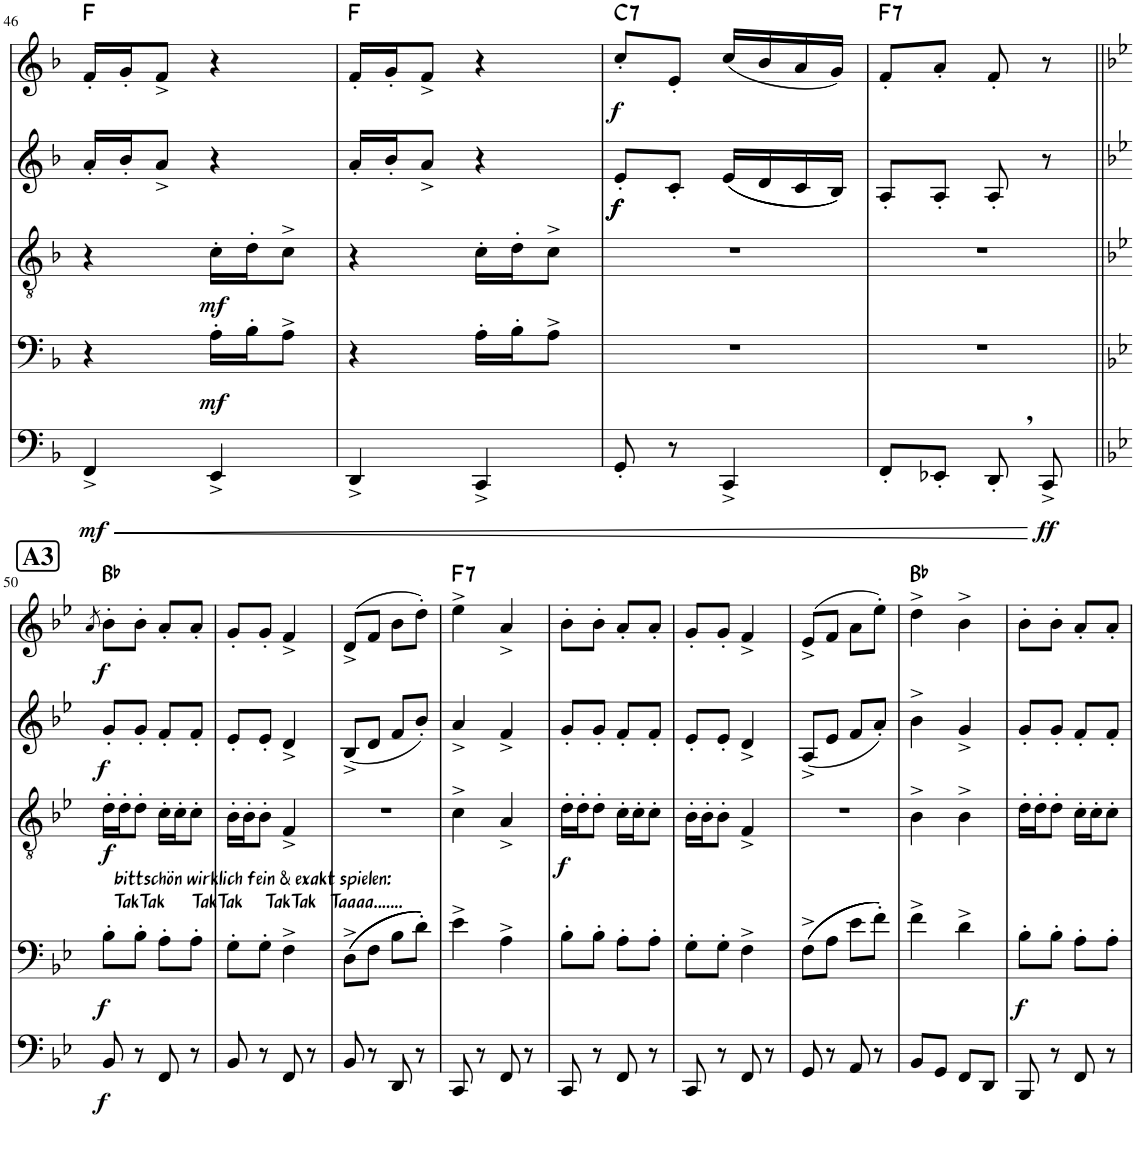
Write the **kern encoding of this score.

**kern	**dynam	**kern	**dynam	**kern	**dynam	**kern	**dynam	**kern	**dynam	**harte
*part5	*part5	*part4	*part4	*part3	*part3	*part2	*part2	*part1	*part1	*part1
*staff5	*staff5	*staff4	*staff4	*staff3	*staff3	*staff2	*staff2	*staff1	*staff1	*
*I"Tuba (C)	*	*I"Trombone (C)	*	*I"Bass-Tp (Bb)	*	*I"2nd flh (Bb)	*	*I"1st flh (Bb)	*	*
*I'Tba	*	*I'Trb	*	*	*	*	*	*	*	*
!!LO:PB:g=z
*clefF4	*	*clefF4	*	*clefGv2	*	*clefG2	*	*clefG2	*	*
*	*	*	*	*ITrd1c2	*	*ITrd1c2	*	*ITrd1c2	*	*
*k[b-]	*	*k[b-]	*	*k[b-]	*	*k[b-]	*	*k[b-]	*	*
*M2/4	*	*M2/4	*	*M2/4	*	*M2/4	*	*M2/4	*	*
=46	=46	=46	=46	=46	=46	=46	=46	=46	=46	=46
!	!LO:HP:b	!	!	!	!	!	!	!	!	!
!	!LO:DY:n=1:b	!	!	!	!	!	!	!	!	!
4FF^/	< mf	4r	.	4r	.	16a'/LL	.	16f'/LL	.	F:maj
.	.	.	.	.	.	16b-'/J	.	16g'/J	.	.
.	.	.	.	.	.	8a^/J	.	8f^/J	.	.
!	!	!	!LO:DY:b	!	!LO:DY:b	!	!	!	!	!
4EE^/	.	16A'\LL	mf	16c'\LL	mf	4r	.	4r	.	.
.	.	16B-'\J	.	16d'\J	.	.	.	.	.	.
.	.	8A^\J	.	8c^\J	.	.	.	.	.	.
=47	=47	=47	=47	=47	=47	=47	=47	=47	=47	=47
4DD^/	.	4r	.	4r	.	16a'/LL	.	16f'/LL	.	F:maj
.	.	.	.	.	.	16b-'/J	.	16g'/J	.	.
.	.	.	.	.	.	8a^/J	.	8f^/J	.	.
4CC^/	.	16A'\LL	.	16c'\LL	.	4r	.	4r	.	.
.	.	16B-'\J	.	16d'\J	.	.	.	.	.	.
.	.	8A^\J	.	8c^\J	.	.	.	.	.	.
=48	=48	=48	=48	=48	=48	=48	=48	=48	=48	=48
!	!	!	!	!	!	!	!LO:DY:b	!	!	!
!	!	!	!	!	!	!	!LO:DY:n=1:b	!	!	!
!	!	!	!	!	!	!	!LO:DY:n=2:b	!	!LO:DY:b	!LO:H:kt=7
8GG'/	.	2r	.	2r	.	8e'/L	f f f	8cc'/L	f	C:7
8r	.	.	.	.	.	8c'/J	.	8e'/J	.	.
4CC^/	.	.	.	.	.	(((16e/LL	.	(16cc/LL	.	.
.	.	.	.	.	.	16d/	.	16b-/	.	.
.	.	.	.	.	.	16c/	.	16a/	.	.
.	.	.	.	.	.	16B-/JJ)))	.	16g/JJ)	.	.
=49	=49	=49	=49	=49	=49	=49	=49	=49	=49	=49
!	!	!	!	!	!	!	!	!	!	!LO:H:kt=7
8FF'/L	.	2r	.	2r	.	8A'/L	.	8f'/L	.	F:7
8EE-X'/J	.	.	.	.	.	8A'/J	.	8a'/J	.	.
8DD',/	.	.	.	.	.	8A'/	.	8f'/	.	.
!	!LO:DY:n=1:b	!	!	!	!	!	!	!	!	!
8CC^/	[ ff	.	.	.	.	8r	.	8r	.	.
!!LO:LB:g=z
!!LO:REH:place=s1:a:B:cj:fs=14:t=A3
=50||	=50||	=50||	=50||	=50||	=50||	=50||	=50||	=50||	=50||	=50||
*k[b-e-]	*	*k[b-e-]	*	*k[b-e-]	*	*k[b-e-]	*	*k[b-e-]	*	*
.	.	.	.	.	.	.	.	8qa/	.	.
!	!	!LO:TX:a:t=bittschön wirklich fein & exakt spielen&colon;	!	!	!	!	!	!	!	!
!	!	!LO:TX:a:t=TakTak      TakTak     TakTak   Taaaa.......	!	!	!	!	!	!	!	!
!	!LO:DY:b	!	!LO:DY:b	!	!LO:DY:b	!	!LO:DY:b	!	!LO:DY:b	!
8BB-/	f	8B-'\L	f	16d'\LL	f	8g'/L	f	8b-'\L	f	Bb:maj
.	.	.	.	16d'\J	.	.	.	.	.	.
8r	.	8B-'\J	.	8d'\J	.	8g'/J	.	8b-'\J	.	.
8FF/	.	8A'\L	.	16c'\LL	.	8f'/L	.	8a'/L	.	.
.	.	.	.	16c'\J	.	.	.	.	.	.
8r	.	8A'\J	.	8c'\J	.	8f'/J	.	8a'/J	.	.
=51	=51	=51	=51	=51	=51	=51	=51	=51	=51	=51
8BB-/	.	8G'\L	.	16B-'\LL	.	8e-'/L	.	8g'/L	.	.
.	.	.	.	16B-'\J	.	.	.	.	.	.
8r	.	8G'\J	.	8B-'\J	.	8e-'/J	.	8g'/J	.	.
8FF/	.	4F^\	.	4F^/	.	4d^/	.	4f^/	.	.
8r	.	.	.	.	.	.	.	.	.	.
=52	=52	=52	=52	=52	=52	=52	=52	=52	=52	=52
8BB-/	.	((((8D^\L	.	2r	.	(8B-^/L	.	(8d^/L	.	.
8r	.	8F\J	.	.	.	8d/J	.	8f/J	.	.
8DD/	.	8B-\L	.	.	.	8f/L	.	8b-\L	.	.
8r	.	8d'\J))))	.	.	.	8b-'/J)	.	8dd'\J)	.	.
=53	=53	=53	=53	=53	=53	=53	=53	=53	=53	=53
!	!	!	!	!	!	!	!	!	!	!LO:H:kt=7
8CC/	.	4e-^\	.	4c^\	.	4a^/	.	4ee-^\	.	F:7
8r	.	.	.	.	.	.	.	.	.	.
8FF/	.	4A^\	.	4A^/	.	4f^/	.	4a^/	.	.
8r	.	.	.	.	.	.	.	.	.	.
=54	=54	=54	=54	=54	=54	=54	=54	=54	=54	=54
!	!	!	!	!	!LO:DY:b	!	!	!	!	!
8CC/	.	8B-'\L	.	16d'\LL	f	8g'/L	.	8b-'\L	.	.
.	.	.	.	16d'\J	.	.	.	.	.	.
8r	.	8B-'\J	.	8d'\J	.	8g'/J	.	8b-'\J	.	.
8FF/	.	8A'\L	.	16c'\LL	.	8f'/L	.	8a'/L	.	.
.	.	.	.	16c'\J	.	.	.	.	.	.
8r	.	8A'\J	.	8c'\J	.	8f'/J	.	8a'/J	.	.
=55	=55	=55	=55	=55	=55	=55	=55	=55	=55	=55
8CC/	.	8G'\L	.	16B-'\LL	.	8e-'/L	.	8g'/L	.	.
.	.	.	.	16B-'\J	.	.	.	.	.	.
8r	.	8G'\J	.	8B-'\J	.	8e-'/J	.	8g'/J	.	.
8FF/	.	4F^\	.	4F^/	.	4d^/	.	4f^/	.	.
8r	.	.	.	.	.	.	.	.	.	.
=56	=56	=56	=56	=56	=56	=56	=56	=56	=56	=56
8GG/	.	((((8F^\L	.	2r	.	(8A^/L	.	(8e-^/L	.	.
8r	.	8A\J	.	.	.	8e-/J	.	8f/J	.	.
8AA/	.	8e-\L	.	.	.	8f/L	.	8a\L	.	.
8r	.	8f'\J))))	.	.	.	8a'/J)	.	8ee-'\J)	.	.
=57	=57	=57	=57	=57	=57	=57	=57	=57	=57	=57
8BB-/L	.	4f^\	.	4B-^\	.	4b-^\	.	4dd^\	.	Bb:maj
8GG/J	.	.	.	.	.	.	.	.	.	.
8FF/L	.	4d^\	.	4B-^\	.	4g^/	.	4b-^\	.	.
8DD/J	.	.	.	.	.	.	.	.	.	.
=58	=58	=58	=58	=58	=58	=58	=58	=58	=58	=58
!	!	!	!LO:DY:b	!	!	!	!	!	!	!
8BBB-/	.	8B-'\L	f	16d'\LL	.	8g'/L	.	8b-'\L	.	.
.	.	.	.	16d'\J	.	.	.	.	.	.
8r	.	8B-'\J	.	8d'\J	.	8g'/J	.	8b-'\J	.	.
8FF/	.	8A'\L	.	16c'\LL	.	8f'/L	.	8a'/L	.	.
.	.	.	.	16c'\J	.	.	.	.	.	.
8r	.	8A'\J	.	8c'\J	.	8f'/J	.	8a'/J	.	.
=	=	=	=	=	=	=	=	=	=	=
*-	*-	*-	*-	*-	*-	*-	*-	*-	*-	*-
